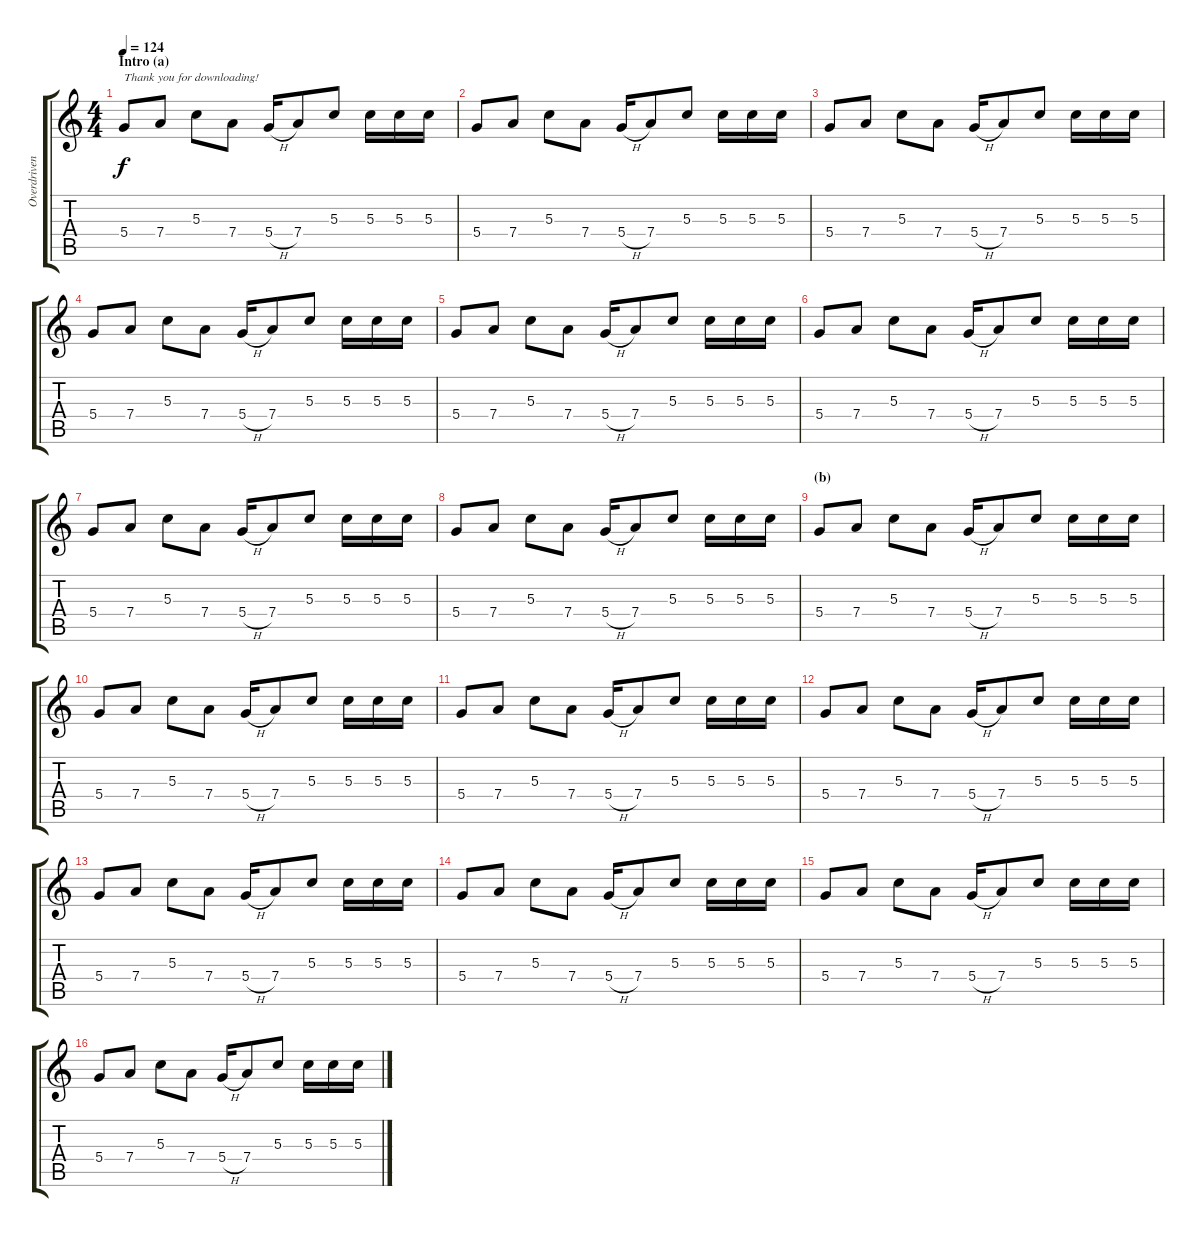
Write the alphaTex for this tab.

\track ("Overdriven Guitar" "Overdriven") {instrument overdrivenguitar}
\staff {score tabs}
\tuning (E4 B3 G3 D3 A2 E2) {hide}
\ts (4 4)
\section ("" "Intro (a)")
\tempo 124
\clef g2
\ks c
5.4.8{txt "Thank you for downloading!" dy f instrument overdrivenguitar} 7.4.8 5.3.8 7.4.8 5.4{h}.16 7.4.8 5.3.8 5.3.16 5.3.16 5.3.16 |
5.4.8 7.4.8 5.3.8 7.4.8 5.4{h}.16 7.4.8 5.3.8 5.3.16 5.3.16 5.3.16 |
5.4.8 7.4.8 5.3.8 7.4.8 5.4{h}.16 7.4.8 5.3.8 5.3.16 5.3.16 5.3.16 |
5.4.8 7.4.8 5.3.8 7.4.8 5.4{h}.16 7.4.8 5.3.8 5.3.16 5.3.16 5.3.16 |
5.4.8 7.4.8 5.3.8 7.4.8 5.4{h}.16 7.4.8 5.3.8 5.3.16 5.3.16 5.3.16 |
5.4.8 7.4.8 5.3.8 7.4.8 5.4{h}.16 7.4.8 5.3.8 5.3.16 5.3.16 5.3.16 |
5.4.8 7.4.8 5.3.8 7.4.8 5.4{h}.16 7.4.8 5.3.8 5.3.16 5.3.16 5.3.16 |
5.4.8 7.4.8 5.3.8 7.4.8 5.4{h}.16 7.4.8 5.3.8 5.3.16 5.3.16 5.3.16 |
\section ("" "(b)")
5.4.8 7.4.8 5.3.8 7.4.8 5.4{h}.16 7.4.8 5.3.8 5.3.16 5.3.16 5.3.16 |
5.4.8 7.4.8 5.3.8 7.4.8 5.4{h}.16 7.4.8 5.3.8 5.3.16 5.3.16 5.3.16 |
5.4.8 7.4.8 5.3.8 7.4.8 5.4{h}.16 7.4.8 5.3.8 5.3.16 5.3.16 5.3.16 |
5.4.8 7.4.8 5.3.8 7.4.8 5.4{h}.16 7.4.8 5.3.8 5.3.16 5.3.16 5.3.16 |
5.4.8 7.4.8 5.3.8 7.4.8 5.4{h}.16 7.4.8 5.3.8 5.3.16 5.3.16 5.3.16 |
5.4.8 7.4.8 5.3.8 7.4.8 5.4{h}.16 7.4.8 5.3.8 5.3.16 5.3.16 5.3.16 |
5.4.8 7.4.8 5.3.8 7.4.8 5.4{h}.16 7.4.8 5.3.8 5.3.16 5.3.16 5.3.16 |
5.4.8 7.4.8 5.3.8 7.4.8 5.4{h}.16 7.4.8 5.3.8 5.3.16 5.3.16 5.3.16
